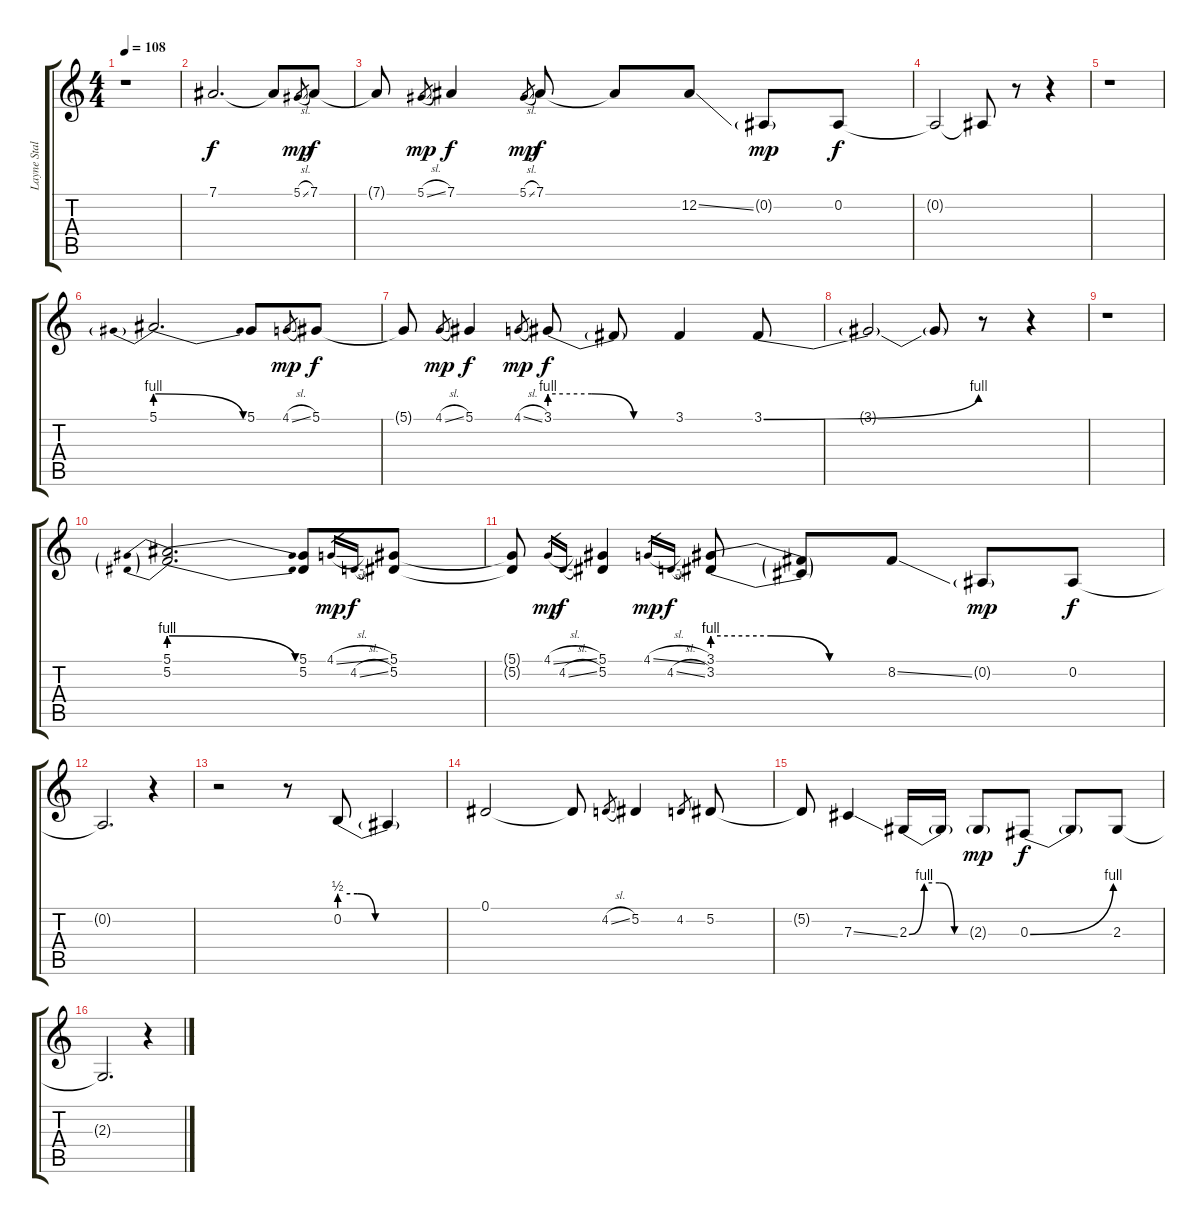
\track ("Layne Staley - Vocals" "Layne Stal") {instrument tremolostrings}
\staff {score tabs}
\tuning (Eb4 Bb3 Gb3 Db3 Ab2 Eb2) {hide}
\ts (4 4)
\tempo 108
\clef g2
\ks c
r.1{dy f} |
7.1.2{d} 7.1{t}.8 5.1{sl}.8{gr dy mp} 7.1.8{dy f} |
7.1{t}.8 5.1{sl}.8{gr dy mp} 7.1.4{dy f} 5.1{sl}.8{gr dy mp} 7.1.8{dy f} 7.1{t}.8 12.2{ss}.8 0.2{g}.8{dy mp} 0.2.8{dy f} |
0.2{t}.2 0.2{t}.8 r.8 r.4 |
r.1 |
5.1{be (prebendrelease 0 4 60 0)}.2{d} 5.1.8 4.1{sl}.8{gr dy mp} 5.1.8{dy f} |
5.1{t}.8 4.1{sl}.8{gr dy mp} 5.1.4{dy f} 4.1{sl}.8{gr dy mp} 3.1{be (custom 0 4 20 4 40 0 60 0)}.8{dy f} 3.1{t}.8 3.1.4 3.1{be (bend 0 0 60 4)}.8 |
3.1{t}.2 3.1{t}.8 r.8 r.4 |
r.1 |
(5.1{be (prebendrelease 0 4 60 0)} 5.2{be (prebendrelease 0 4 60 0)}).2{d} (5.1 5.2).8 4.1{sl}.16{gr dy mp} 4.2{sl}.16{gr dy f} (5.1 5.2).8 |
(5.1{t} 5.2{t}).8 4.1{sl}.16{gr dy mp} 4.2{sl}.16{gr dy f} (5.1 5.2).4 4.1{sl}.16{gr dy mp} 4.2{sl}.16{gr dy f} (3.1{be (custom 0 4 20 4 40 0 60 0)} 3.2{be (custom 0 4 20 4 40 0 60 0)}).8 (3.1{t} 3.2{t}).8 8.2{ss}.8 0.2{g}.8{dy mp} 0.2.8{dy f} |
0.2{t}.2{d} r.4 |
r.2 r.8 0.2{be (custom 0 2 10 2 20 0 40 0 60 0)}.8 0.2{t}.4 |
0.1.2 0.1{t}.8 4.2{sl}.8{gr} 5.2.4 4.2.8{gr} 5.2.8 |
5.2{t}.8 7.3{ss}.4 2.3{be (custom 0 0 15 4 30 4 45 0 60 0)}.16 2.3{t}.16 2.3{g}.8{dy mp} 0.3{be (bend 0 0 60 4)}.8{dy f} 0.3{t}.8 2.3.8 |
2.3{t}.2{d} r.4
